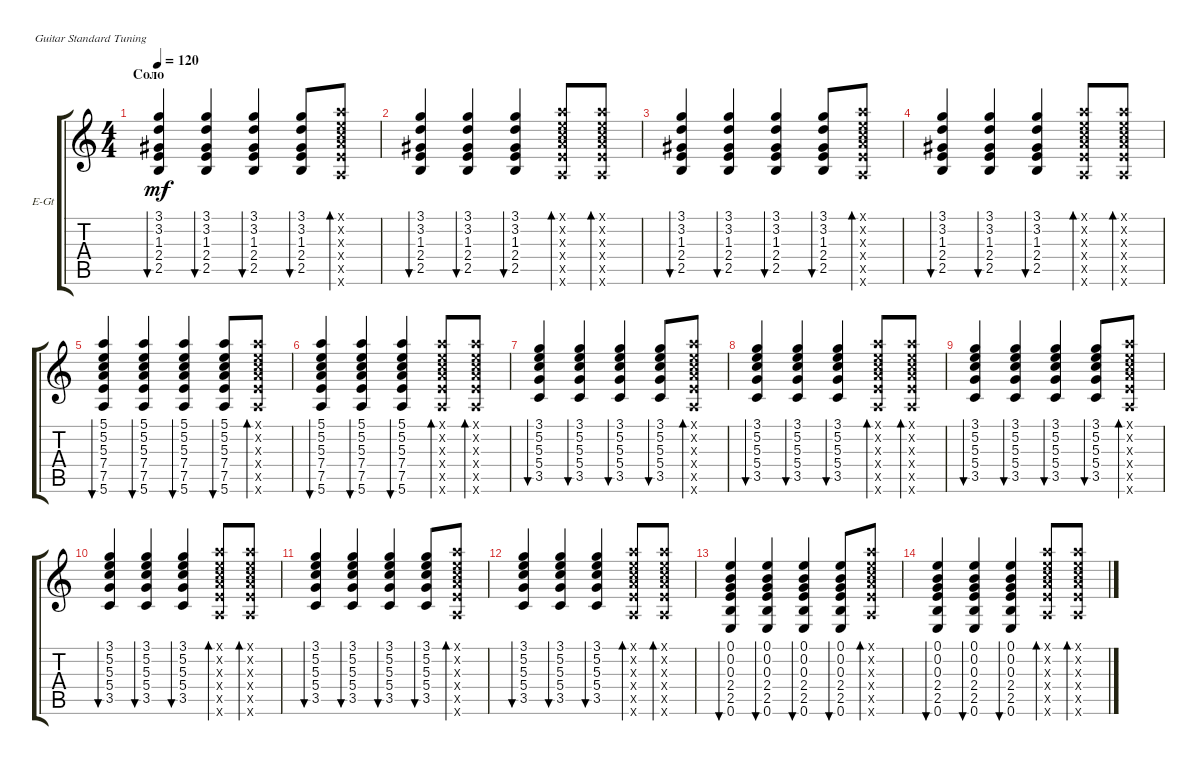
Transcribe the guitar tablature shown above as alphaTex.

\defaultSystemsLayout 4
\bracketExtendMode groupsimilarinstruments
\firstSystemTrackNameOrientation horizontal
\otherSystemsTrackNameOrientation horizontal
\track ("Electric Guitar" "E-Gt") {instrument electricguitarclean}
\staff {score tabs}
\tuning (E4 B3 G3 D3 A2 E2)
\ts (4 4)
\section ("" "Соло")
\tempo 120
\clef g2
\scale
0.333333
\ks c
(2.5 2.4 1.3 3.2 3.1).4{bu 30 dy mf} (2.5 2.4 1.3 3.2 3.1).4{bu 30} (2.5 2.4 1.3 3.2 3.1).4{bu 30} (2.5 2.4 1.3 3.2 3.1).8{bu 30} (5.6{x} 7.5{x} 7.4{x} 5.3{x} 5.2{x} 5.1{x}).8{bd 30} |
\scale
0.333333 (2.5 2.4 1.3 3.2 3.1).4{bu 30} (2.5 2.4 1.3 3.2 3.1).4{bu 30} (2.5 2.4 1.3 3.2 3.1).4{bu 30} (5.6{x} 7.5{x} 7.4{x} 5.3{x} 5.2{x} 5.1{x}).8{bd 30} (5.6{x} 7.5{x} 7.4{x} 5.3{x} 5.2{x} 5.1{x}).8{bd 30} |
\scale
0.333333 (2.5 2.4 1.3 3.2 3.1).4{bu 30} (2.5 2.4 1.3 3.2 3.1).4{bu 30} (2.5 2.4 1.3 3.2 3.1).4{bu 30} (2.5 2.4 1.3 3.2 3.1).8{bu 30} (5.6{x} 7.5{x} 7.4{x} 5.3{x} 5.2{x} 5.1{x}).8{bd 30} |
\scale
0.333333 (2.5 2.4 1.3 3.2 3.1).4{bu 30} (2.5 2.4 1.3 3.2 3.1).4{bu 30} (2.5 2.4 1.3 3.2 3.1).4{bu 30} (5.6{x} 7.5{x} 7.4{x} 5.3{x} 5.2{x} 5.1{x}).8{bd 30} (5.6{x} 7.5{x} 7.4{x} 5.3{x} 5.2{x} 5.1{x}).8{bd 30} |
\scale
0.333333 (5.6 7.5 7.4 5.3 5.2 5.1).4{bu 30} (5.6 7.5 7.4 5.3 5.2 5.1).4{bu 30} (5.6 7.5 7.4 5.3 5.2 5.1).4{bu 30} (5.6 7.5 7.4 5.3 5.2 5.1).8{bu 30} (5.6{x} 7.5{x} 7.4{x} 5.3{x} 5.2{x} 5.1{x}).8{bd 30} |
\scale
0.333333 (5.6 7.5 7.4 5.3 5.2 5.1).4{bu 30} (5.6 7.5 7.4 5.3 5.2 5.1).4{bu 30} (5.6 7.5 7.4 5.3 5.2 5.1).4{bu 30} (5.6{x} 7.5{x} 7.4{x} 5.3{x} 5.2{x} 5.1{x}).8{bd 30} (5.6{x} 7.5{x} 7.4{x} 5.3{x} 5.2{x} 5.1{x}).8{bd 30} |
\scale
0.333333 (3.5 5.4 5.3 5.2 3.1).4{bu 30} (3.5 5.4 5.3 5.2 3.1).4{bu 30} (3.5 5.4 5.3 5.2 3.1).4{bu 30} (3.5 5.4 5.3 5.2 3.1).8{bu 30} (5.6{x} 7.5{x} 7.4{x} 5.3{x} 5.2{x} 5.1{x}).8{bd 30} |
\scale
0.333333 (3.5 5.4 5.3 5.2 3.1).4{bu 30} (3.5 5.4 5.3 5.2 3.1).4{bu 30} (3.5 5.4 5.3 5.2 3.1).4{bu 30} (5.6{x} 7.5{x} 7.4{x} 5.3{x} 5.2{x} 5.1{x}).8{bd 30} (5.6{x} 7.5{x} 7.4{x} 5.3{x} 5.2{x} 5.1{x}).8{bd 30} |
\scale
0.333333 (3.5 5.4 5.3 5.2 3.1).4{bu 30} (3.5 5.4 5.3 5.2 3.1).4{bu 30} (3.5 5.4 5.3 5.2 3.1).4{bu 30} (3.5 5.4 5.3 5.2 3.1).8{bu 30} (5.6{x} 7.5{x} 7.4{x} 5.3{x} 5.2{x} 5.1{x}).8{bd 30} |
\scale
0.333333 (3.5 5.4 5.3 5.2 3.1).4{bu 30} (3.5 5.4 5.3 5.2 3.1).4{bu 30} (3.5 5.4 5.3 5.2 3.1).4{bu 30} (5.6{x} 7.5{x} 7.4{x} 5.3{x} 5.2{x} 5.1{x}).8{bd 30} (5.6{x} 7.5{x} 7.4{x} 5.3{x} 5.2{x} 5.1{x}).8{bd 30} |
\scale
0.333333 (3.5 5.4 5.3 5.2 3.1).4{bu 30} (3.5 5.4 5.3 5.2 3.1).4{bu 30} (3.5 5.4 5.3 5.2 3.1).4{bu 30} (3.5 5.4 5.3 5.2 3.1).8{bu 30} (5.6{x} 7.5{x} 7.4{x} 5.3{x} 5.2{x} 5.1{x}).8{bd 30} |
\scale
0.333333 (3.5 5.4 5.3 5.2 3.1).4{bu 30} (3.5 5.4 5.3 5.2 3.1).4{bu 30} (3.5 5.4 5.3 5.2 3.1).4{bu 30} (5.6{x} 7.5{x} 7.4{x} 5.3{x} 5.2{x} 5.1{x}).8{bd 30} (5.6{x} 7.5{x} 7.4{x} 5.3{x} 5.2{x} 5.1{x}).8{bd 30} |
\scale
0.333333 (2.5 2.4 0.3 0.2 0.1 0.6).4{bu 30} (2.5 2.4 0.3 0.2 0.1 0.6).4{bu 30} (2.5 2.4 0.3 0.2 0.1 0.6).4{bu 30} (2.5 2.4 0.3 0.2 0.1 0.6).8{bu 30} (5.6{x} 7.5{x} 7.4{x} 5.3{x} 5.2{x} 5.1{x}).8{bd 30} |
\scale
0.333333 (2.5 2.4 0.3 0.2 0.1 0.6).4{bu 30} (2.5 2.4 0.3 0.2 0.1 0.6).4{bu 30} (2.5 2.4 0.3 0.2 0.1 0.6).4{bu 30} (5.6{x} 7.5{x} 7.4{x} 5.3{x} 5.2{x} 5.1{x}).8{bd 30} (5.6{x} 7.5{x} 7.4{x} 5.3{x} 5.2{x} 5.1{x}).8{bd 30} |
\scale
0.333333
